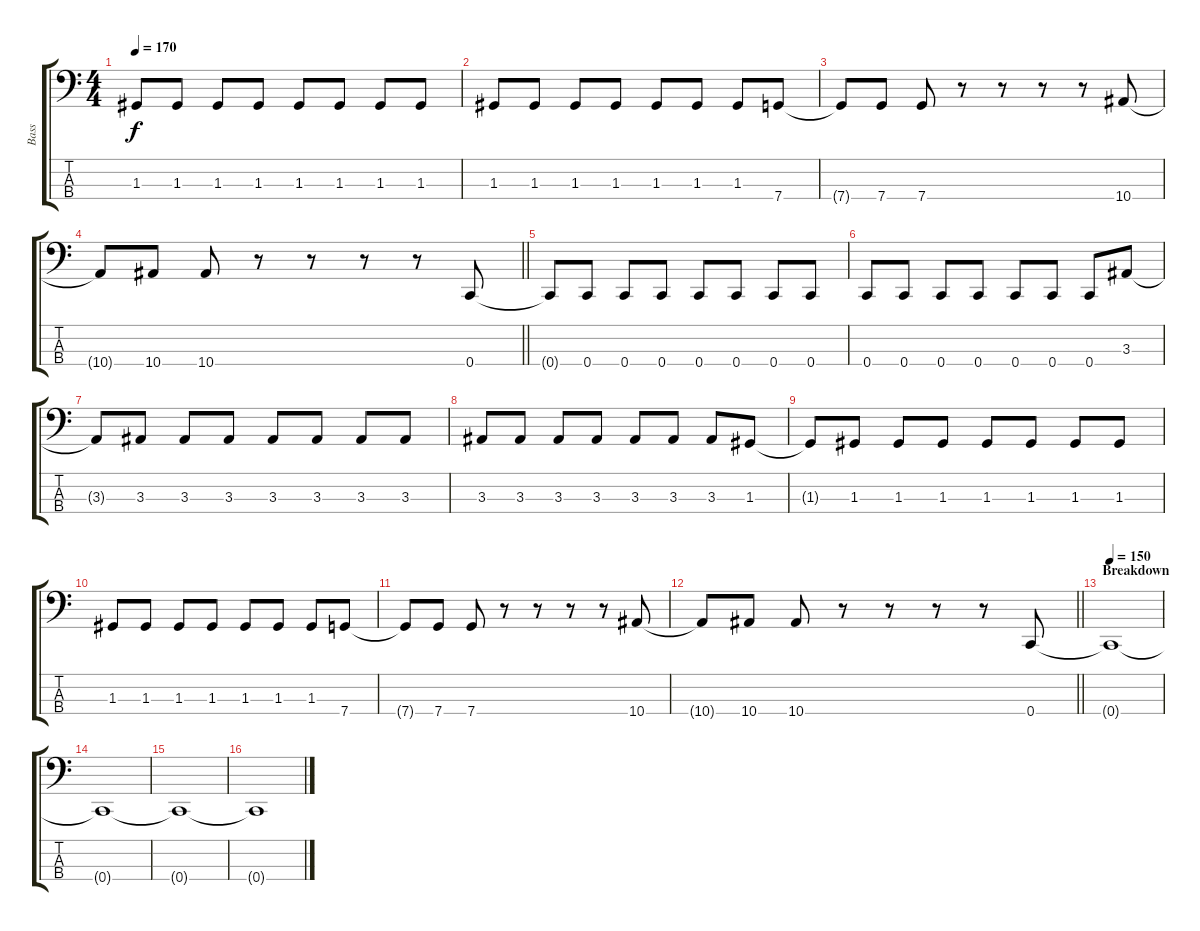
\track ("Bass" "Bass") {instrument electricbasspick}
\staff {score tabs}
\tuning (F2 C2 G1 C1) {hide}
\ts (4 4)
\tempo 170
\clef f4
\ks c
1.3{t}.8{dy f} 1.3.8 1.3.8 1.3.8 1.3.8 1.3.8 1.3.8 1.3.8 |
1.3.8 1.3.8 1.3.8 1.3.8 1.3.8 1.3.8 1.3.8 7.4.8 |
7.4{t}.8 7.4.8 7.4.8 r.8 r.8 r.8 r.8 10.4.8 |
\barLineRight lightlight
10.4{t}.8 10.4.8 10.4.8 r.8 r.8 r.8 r.8 0.4.8 |
0.4{t}.8 0.4.8 0.4.8 0.4.8 0.4.8 0.4.8 0.4.8 0.4.8 |
0.4.8 0.4.8 0.4.8 0.4.8 0.4.8 0.4.8 0.4.8 3.3.8 |
3.3{t}.8 3.3.8 3.3.8 3.3.8 3.3.8 3.3.8 3.3.8 3.3.8 |
3.3.8 3.3.8 3.3.8 3.3.8 3.3.8 3.3.8 3.3.8 1.3.8 |
1.3{t}.8 1.3.8 1.3.8 1.3.8 1.3.8 1.3.8 1.3.8 1.3.8 |
1.3.8 1.3.8 1.3.8 1.3.8 1.3.8 1.3.8 1.3.8 7.4.8 |
7.4{t}.8 7.4.8 7.4.8 r.8 r.8 r.8 r.8 10.4.8 |
\barLineRight lightlight
10.4{t}.8 10.4.8 10.4.8 r.8 r.8 r.8 r.8 0.4.8 |
\section ("" "Breakdown")
\tempo 150
0.4{t}.1 |
0.4{t}.1 |
0.4{t}.1 |
0.4{t}.1
